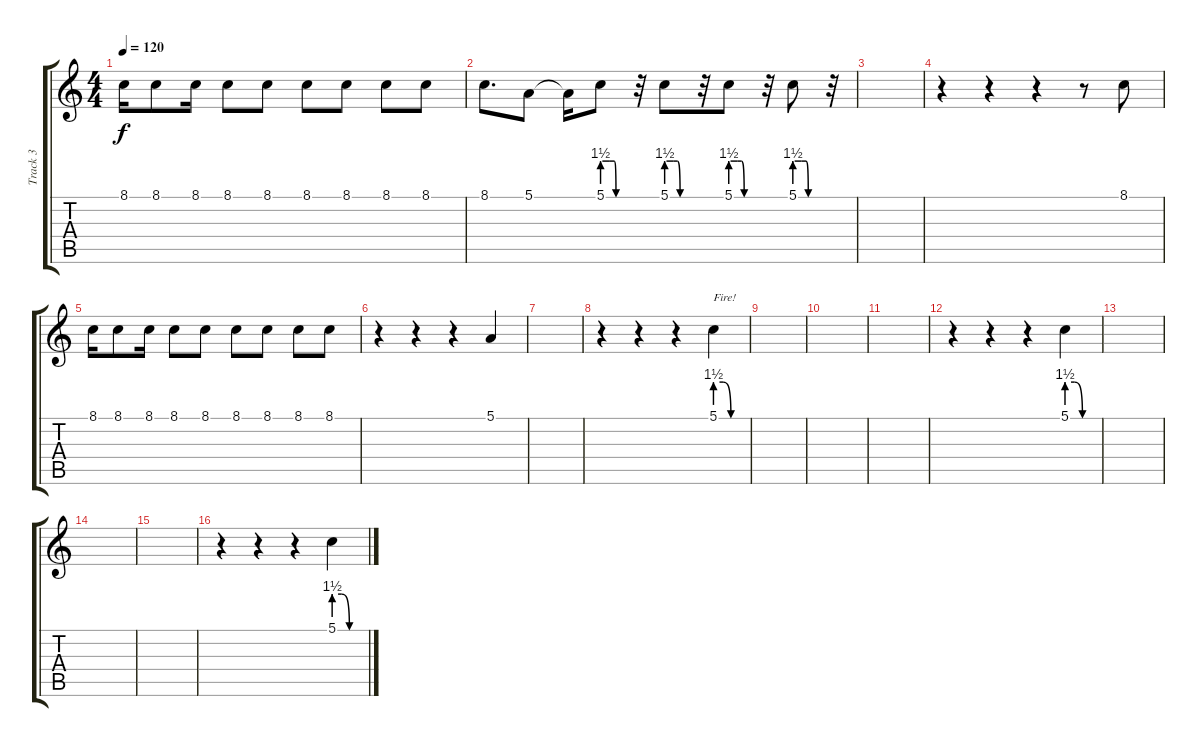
\track ("Track 3" "Track 3") {instrument choiraahs}
\staff {score tabs}
\tuning (E4 B3 G3 D3 A2 E2) {hide}
\ts (4 4)
\tempo 120
\clef g2
\ks c
8.1.16{dy f} 8.1.8 8.1.16 8.1.8 8.1.8 8.1.8 8.1.8 8.1.8 8.1.8 |
8.1.8{d} 5.1.8 5.1{t}.16 5.1{be (custom 0 6 15 6 26 6 30 0 60 0)}.8 r.32 5.1{be (custom 0 6 15 6 24 6 30 0 60 0)}.8 r.32 5.1{be (custom 0 6 15 6 24 6 30 0 60 0)}.8 r.32 5.1{be (custom 0 6 15 6 25 6 30 0 60 0)}.8 r.32 |
|
r.4 r.4 r.4 r.8 8.1.8 |
8.1.16 8.1.8 8.1.16 8.1.8 8.1.8 8.1.8 8.1.8 8.1.8 8.1.8 |
r.4 r.4 r.4 5.1.4 |
|
r.4 r.4 r.4 5.1{be (custom 0 6 15 6 30 0 60 0)}.4{txt "Fire!"} |
|
|
|
r.4 r.4 r.4 5.1{be (custom 0 6 15 6 30 0 60 0)}.4 |
|
|
|
r.4 r.4 r.4 5.1{be (custom 0 6 15 6 30 0 60 0)}.4
